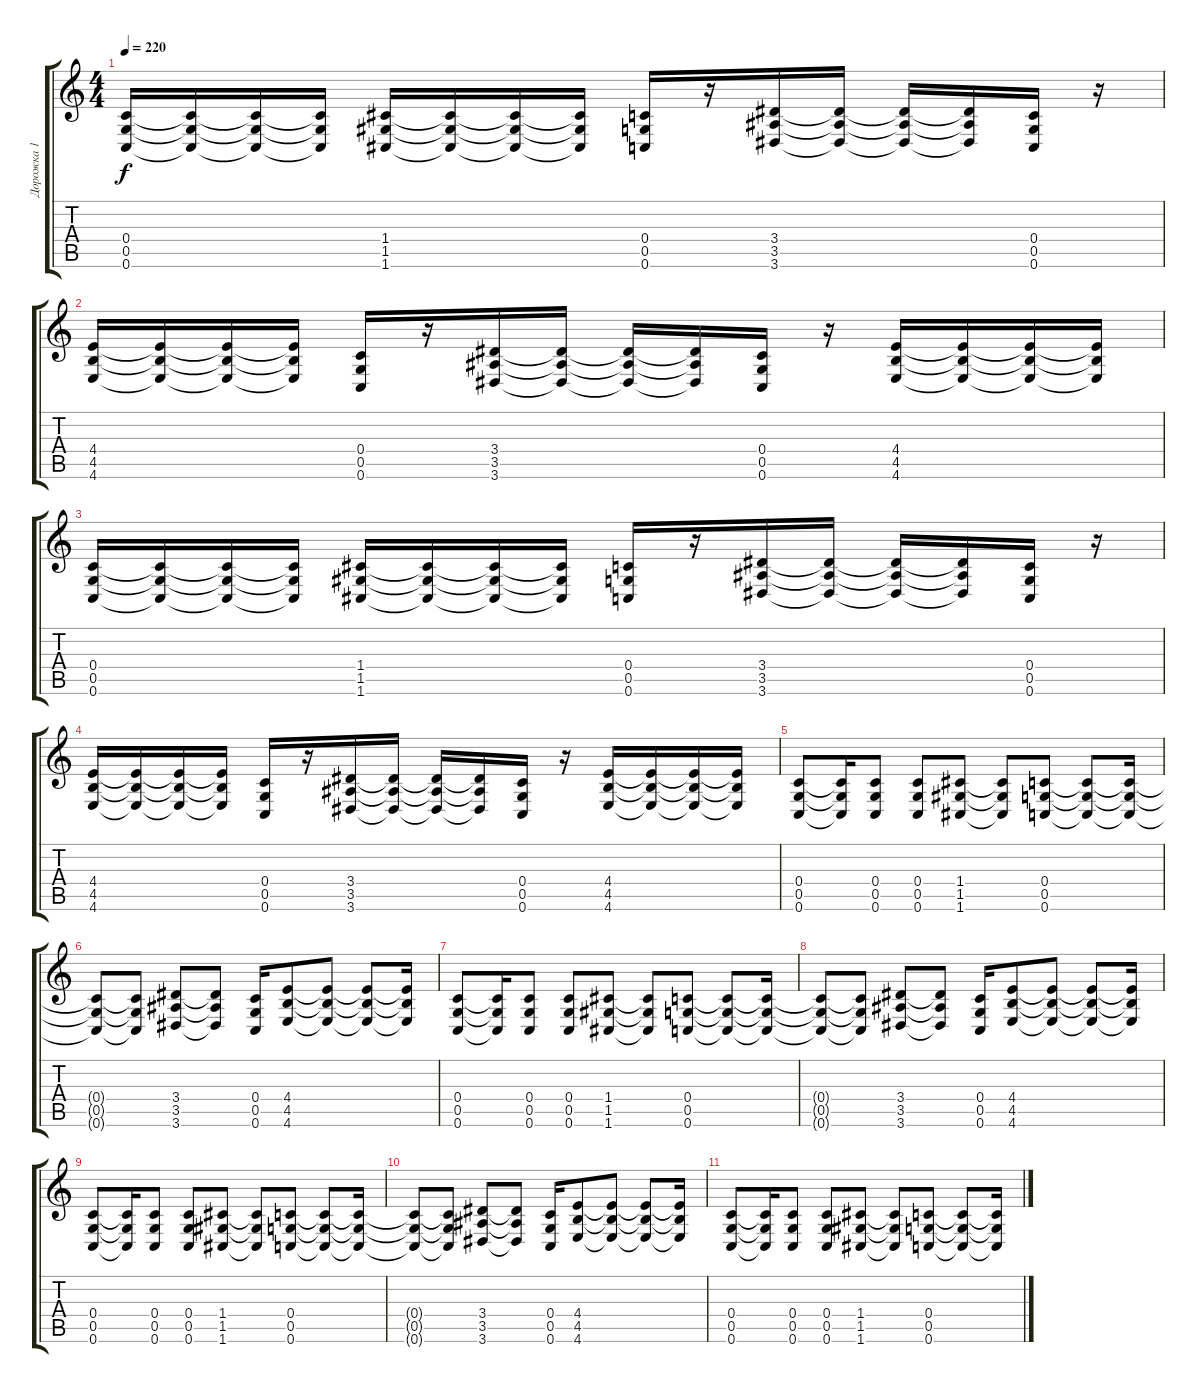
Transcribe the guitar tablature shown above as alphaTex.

\track ("Дорожка 1" "Дорожка 1") {instrument distortionguitar}
\staff {score tabs}
\tuning (D4 A3 F3 C3 G2 C2) {hide}
\ts (4 4)
\tempo 220
\clef g2
\ks c
(0.4 0.5 0.6).16{dy f} (0.4{t} 0.5{t} 0.6{t}).16 (0.4{t} 0.5{t} 0.6{t}).16 (0.4{t} 0.5{t} 0.6{t}).16 (1.4 1.5 1.6).16 (1.4{t} 1.5{t} 1.6{t}).16 (1.4{t} 1.5{t} 1.6{t}).16 (1.4{t} 1.5{t} 1.6{t}).16 (0.4 0.5 0.6).16 r.16 (3.4 3.5 3.6).16 (3.4{t} 3.5{t} 3.6{t}).16 (3.4{t} 3.5{t} 3.6{t}).16 (3.4{t} 3.5{t} 3.6{t}).16 (0.4 0.5 0.6).16 r.16 |
(4.4 4.5 4.6).16 (4.4{t} 4.5{t} 4.6{t}).16 (4.4{t} 4.5{t} 4.6{t}).16 (4.4{t} 4.5{t} 4.6{t}).16 (0.4 0.5 0.6).16 r.16 (3.4 3.5 3.6).16 (3.4{t} 3.5{t} 3.6{t}).16 (3.4{t} 3.5{t} 3.6{t}).16 (3.4{t} 3.5{t} 3.6{t}).16 (0.4 0.5 0.6).16 r.16 (4.4 4.5 4.6).16 (4.4{t} 4.5{t} 4.6{t}).16 (4.4{t} 4.5{t} 4.6{t}).16 (4.4{t} 4.5{t} 4.6{t}).16 |
(0.4 0.5 0.6).16 (0.4{t} 0.5{t} 0.6{t}).16 (0.4{t} 0.5{t} 0.6{t}).16 (0.4{t} 0.5{t} 0.6{t}).16 (1.4 1.5 1.6).16 (1.4{t} 1.5{t} 1.6{t}).16 (1.4{t} 1.5{t} 1.6{t}).16 (1.4{t} 1.5{t} 1.6{t}).16 (0.4 0.5 0.6).16 r.16 (3.4 3.5 3.6).16 (3.4{t} 3.5{t} 3.6{t}).16 (3.4{t} 3.5{t} 3.6{t}).16 (3.4{t} 3.5{t} 3.6{t}).16 (0.4 0.5 0.6).16 r.16 |
(4.4 4.5 4.6).16 (4.4{t} 4.5{t} 4.6{t}).16 (4.4{t} 4.5{t} 4.6{t}).16 (4.4{t} 4.5{t} 4.6{t}).16 (0.4 0.5 0.6).16 r.16 (3.4 3.5 3.6).16 (3.4{t} 3.5{t} 3.6{t}).16 (3.4{t} 3.5{t} 3.6{t}).16 (3.4{t} 3.5{t} 3.6{t}).16 (0.4 0.5 0.6).16 r.16 (4.4 4.5 4.6).16 (4.4{t} 4.5{t} 4.6{t}).16 (4.4{t} 4.5{t} 4.6{t}).16 (4.4{t} 4.5{t} 4.6{t}).16 |
(0.4 0.5 0.6).8 (0.4{t} 0.5{t} 0.6{t}).16 (0.4 0.5 0.6).8 (0.4 0.5 0.6).8 (1.4 1.5 1.6).8 (1.4{t} 1.5{t} 1.6{t}).8 (0.4 0.5 0.6).8 (0.4{t} 0.5{t} 0.6{t}).8 (0.4{t} 0.5{t} 0.6{t}).16 |
(0.4{t} 0.5{t} 0.6{t}).8 (0.4{t} 0.5{t} 0.6{t}).8 (3.4 3.5 3.6).8 (3.4{t} 3.5{t} 3.6{t}).8 (0.4 0.5 0.6).16 (4.4 4.5 4.6).8 (4.4{t} 4.5{t} 4.6{t}).8 (4.4{t} 4.5{t} 4.6{t}).8 (4.4{t} 4.5{t} 4.6{t}).16 |
(0.4 0.5 0.6).8 (0.4{t} 0.5{t} 0.6{t}).16 (0.4 0.5 0.6).8 (0.4 0.5 0.6).8 (1.4 1.5 1.6).8 (1.4{t} 1.5{t} 1.6{t}).8 (0.4 0.5 0.6).8 (0.4{t} 0.5{t} 0.6{t}).8 (0.4{t} 0.5{t} 0.6{t}).16 |
(0.4{t} 0.5{t} 0.6{t}).8 (0.4{t} 0.5{t} 0.6{t}).8 (3.4 3.5 3.6).8 (3.4{t} 3.5{t} 3.6{t}).8 (0.4 0.5 0.6).16 (4.4 4.5 4.6).8 (4.4{t} 4.5{t} 4.6{t}).8 (4.4{t} 4.5{t} 4.6{t}).8 (4.4{t} 4.5{t} 4.6{t}).16 |
(0.4 0.5 0.6).8 (0.4{t} 0.5{t} 0.6{t}).16 (0.4 0.5 0.6).8 (0.4 0.5 0.6).8 (1.4 1.5 1.6).8 (1.4{t} 1.5{t} 1.6{t}).8 (0.4 0.5 0.6).8 (0.4{t} 0.5{t} 0.6{t}).8 (0.4{t} 0.5{t} 0.6{t}).16 |
(0.4{t} 0.5{t} 0.6{t}).8 (0.4{t} 0.5{t} 0.6{t}).8 (3.4 3.5 3.6).8 (3.4{t} 3.5{t} 3.6{t}).8 (0.4 0.5 0.6).16 (4.4 4.5 4.6).8 (4.4{t} 4.5{t} 4.6{t}).8 (4.4{t} 4.5{t} 4.6{t}).8 (4.4{t} 4.5{t} 4.6{t}).16 |
(0.4 0.5 0.6).8 (0.4{t} 0.5{t} 0.6{t}).16 (0.4 0.5 0.6).8 (0.4 0.5 0.6).8 (1.4 1.5 1.6).8 (1.4{t} 1.5{t} 1.6{t}).8 (0.4 0.5 0.6).8 (0.4{t} 0.5{t} 0.6{t}).8 (0.4{t} 0.5{t} 0.6{t}).16
